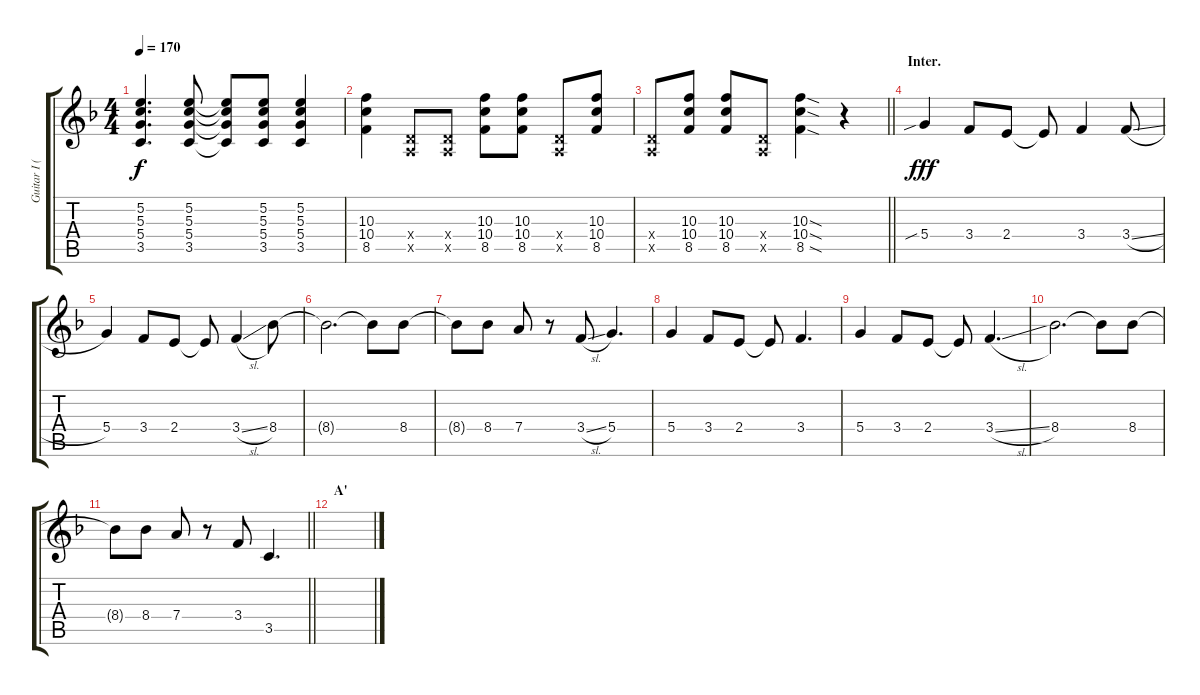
\track ("Guitar I (Hirasawa Yui)" "Guitar I (") {instrument overdrivenguitar}
\staff {score tabs}
\tuning (E4 B3 G3 D3 A2 E2) {hide}
\ts (4 4)
\tempo 170
\clef g2
\ks f
(5.2 5.3 5.4 3.5).4{d dy f} (5.2 5.3 5.4 3.5).8 (5.2{t} 5.3{t} 5.4{t} 3.5{t}).8 (5.2 5.3 5.4 3.5).8 (5.2 5.3 5.4 3.5).4 |
(10.3 10.4 8.5).4 (0.4{x} 0.5{x}).8 (0.4{x} 0.5{x}).8 (10.3 10.4 8.5).8 (10.3 10.4 8.5).8 (0.4{x} 0.5{x}).8 (10.3 10.4 8.5).8 |
\barLineRight lightlight
(0.4{x} 0.5{x}).8 (10.3 10.4 8.5).8 (10.3 10.4 8.5).8 (0.4{x} 0.5{x}).8 (10.3{sod} 10.4{sod} 8.5{sod}).4 r.4 |
\section ("" "Inter.")
5.4{sib}.4{dy fff} 3.4.8 2.4.8 2.4{t}.8 3.4.4 3.4{sl}.8 |
5.4.4 3.4.8 2.4.8 2.4{t}.8 3.4{sl}.4 8.4.8 |
8.4{t}.2{d} 8.4{t}.8 8.4.8 |
8.4{t}.8 8.4.8 7.4.8 r.8 3.4{sl}.8 5.4.4{d} |
5.4.4 3.4.8 2.4.8 2.4{t}.8 3.4.4{d} |
5.4.4 3.4.8 2.4.8 2.4{t}.8 3.4{sl}.4{d} |
8.4.2{d} 8.4{t}.8 8.4.8 |
\barLineRight lightlight
8.4{t}.8 8.4.8 7.4.8 r.8 3.4.8 3.5.4{d} |
\section ("" "A'")
